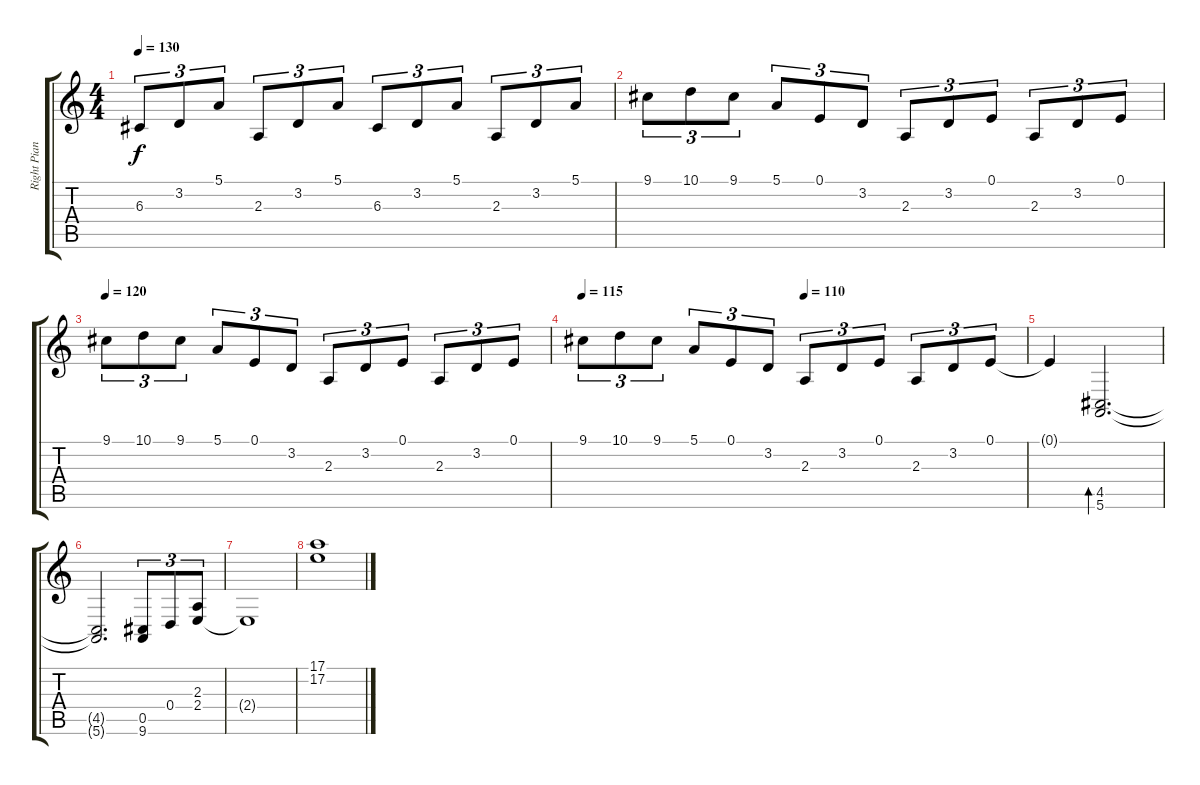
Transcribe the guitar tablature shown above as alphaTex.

\track ("Right Piano" "Right Pian") {instrument acousticgrandpiano}
\staff {score tabs}
\tuning (E4 B3 G3 D3 A2 E2) {hide}
\ts (4 4)
\tempo 130
\clef g2
\ks c
6.3.8{tu (3 2) dy f} 3.2.8{tu (3 2)} 5.1.8{tu (3 2)} 2.3.8{tu (3 2)} 3.2.8{tu (3 2)} 5.1.8{tu (3 2)} 6.3.8{tu (3 2)} 3.2.8{tu (3 2)} 5.1.8{tu (3 2)} 2.3.8{tu (3 2)} 3.2.8{tu (3 2)} 5.1.8{tu (3 2)} |
9.1.8{tu (3 2)} 10.1.8{tu (3 2)} 9.1.8{tu (3 2)} 5.1.8{tu (3 2)} 0.1.8{tu (3 2)} 3.2.8{tu (3 2)} 2.3.8{tu (3 2)} 3.2.8{tu (3 2)} 0.1.8{tu (3 2)} 2.3.8{tu (3 2)} 3.2.8{tu (3 2)} 0.1.8{tu (3 2)} |
\tempo 120
9.1.8{tu (3 2)} 10.1.8{tu (3 2)} 9.1.8{tu (3 2)} 5.1.8{tu (3 2)} 0.1.8{tu (3 2)} 3.2.8{tu (3 2)} 2.3.8{tu (3 2)} 3.2.8{tu (3 2)} 0.1.8{tu (3 2)} 2.3.8{tu (3 2)} 3.2.8{tu (3 2)} 0.1.8{tu (3 2)} |
\tempo 115
\tempo (110 0.5)
9.1.8{tu (3 2)} 10.1.8{tu (3 2)} 9.1.8{tu (3 2)} 5.1.8{tu (3 2)} 0.1.8{tu (3 2)} 3.2.8{tu (3 2)} 2.3.8{tu (3 2)} 3.2.8{tu (3 2)} 0.1.8{tu (3 2)} 2.3.8{tu (3 2)} 3.2.8{tu (3 2)} 0.1.8{tu (3 2)} |
0.1{t}.4 (4.5 5.6).2{d bd 480} |
(4.5{t} 5.6{t}).2{d} (0.5 9.6).8{tu (3 2)} 0.4.8{tu (3 2)} (2.3 2.4).8{tu (3 2)} |
2.4{t}.1 |
(17.1 17.2).1
